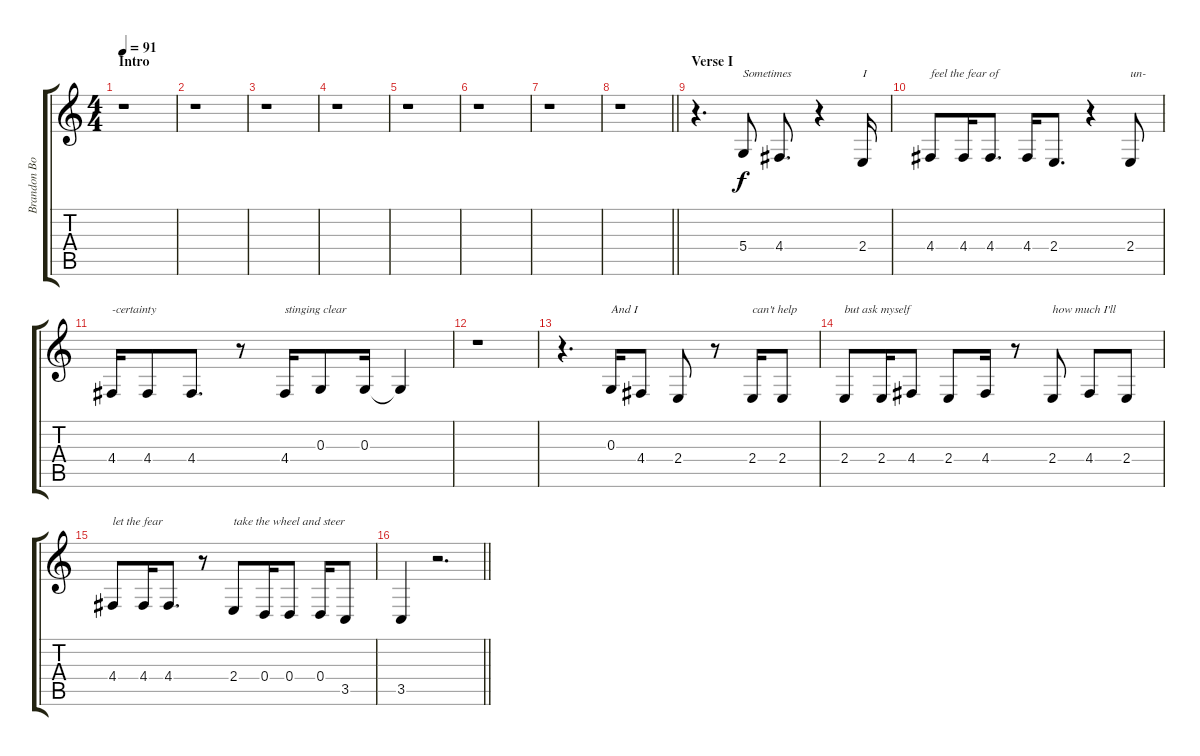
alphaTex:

\track ("Brandon Boyd" "Brandon Bo") {instrument altosax}
\staff {score tabs}
\tuning (E4 B3 G3 D3 A2 E2) {hide}
\ts (4 4)
\section ("" "Intro")
\tempo 91
\clef g2
\ks c
r.1{dy f instrument altosax} |
r.1 |
r.1 |
r.1 |
r.1 |
r.1 |
r.1 |
\barLineRight lightlight
r.1 |
\section ("" "Verse I")
r.4{d} 5.4.8{txt "Sometimes"} 4.4.8{d} r.4 2.4.16{txt "I"} |
4.4.8{txt "feel the fear of"} 4.4.16 4.4.8{d} 4.4.16 2.4.8{d} r.4 2.4.8{txt "un-"} |
4.4.16{txt "-certainty"} 4.4.8 4.4.8{d} r.8 4.4.16{txt "stinging clear"} 0.3.8 0.3.16 0.3{t}.4 |
r.1 |
r.4{d} 0.3.16{txt "And I"} 4.4.8 2.4.8 r.8 2.4.16{txt "can't help"} 2.4.8 |
2.4.8{txt "but ask myself"} 2.4.16 4.4.8 2.4.8 4.4.16 r.8 2.4.8{txt "how much I'll"} 4.4.8 2.4.8 |
4.4.8{txt "let the fear"} 4.4.16 4.4.8{d} r.8 2.4.8{txt "take the wheel and steer"} 0.4.16 0.4.8 0.4.16 3.5.8 |
\barLineRight lightlight
3.5.4 r.2{d}
